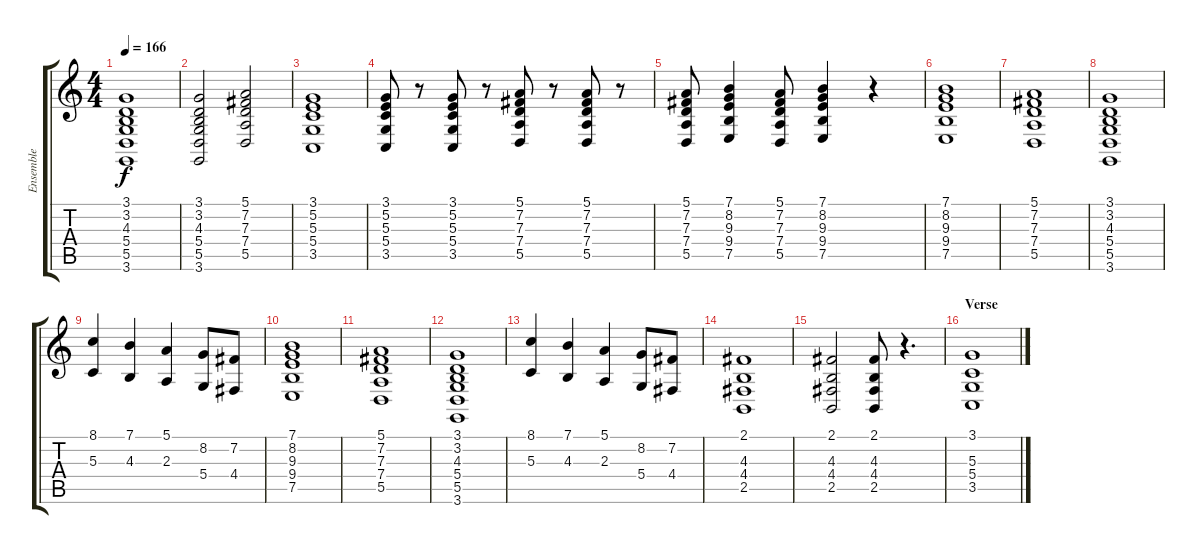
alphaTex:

\track ("Ensemble" "Ensemble") {instrument stringensemble1}
\staff {score tabs}
\tuning (E4 B3 G3 D3 A2 E2) {hide}
\ts (4 4)
\tempo 166
\clef g2
\ks c
(3.1 3.2 4.3 5.4 5.5 3.6).1{dy f} |
(3.1 3.2 4.3 5.4 5.5 3.6).2 (5.1 7.2 7.3 7.4 5.5).2 |
(3.1 5.2 5.3 5.4 3.5).1 |
(3.1 5.2 5.3 5.4 3.5).8 r.8 (3.1 5.2 5.3 5.4 3.5).8 r.8 (5.1 7.2 7.3 7.4 5.5).8 r.8 (5.1 7.2 7.3 7.4 5.5).8 r.8 |
(5.1 7.2 7.3 7.4 5.5).8 (7.1 8.2 9.3 9.4 7.5).4 (5.1 7.2 7.3 7.4 5.5).8 (7.1 8.2 9.3 9.4 7.5).4 r.4 |
(7.1 8.2 9.3 9.4 7.5).1 |
(5.1 7.2 7.3 7.4 5.5).1 |
(3.1 3.2 4.3 5.4 5.5 3.6).1 |
(8.1 5.3).4 (7.1 4.3).4 (5.1 2.3).4 (8.2 5.4).8 (7.2 4.4).8 |
\section ("" "")
(7.1 8.2 9.3 9.4 7.5).1 |
(5.1 7.2 7.3 7.4 5.5).1 |
(3.1 3.2 4.3 5.4 5.5 3.6).1 |
(8.1 5.3).4 (7.1 4.3).4 (5.1 2.3).4 (8.2 5.4).8 (7.2 4.4).8 |
(2.1 4.3 4.4 2.5).1 |
(2.1 4.3 4.4 2.5).2 (2.1 4.3 4.4 2.5).8 r.4{d} |
\section ("" "Verse")
(3.1 5.3 5.4 3.5).1
